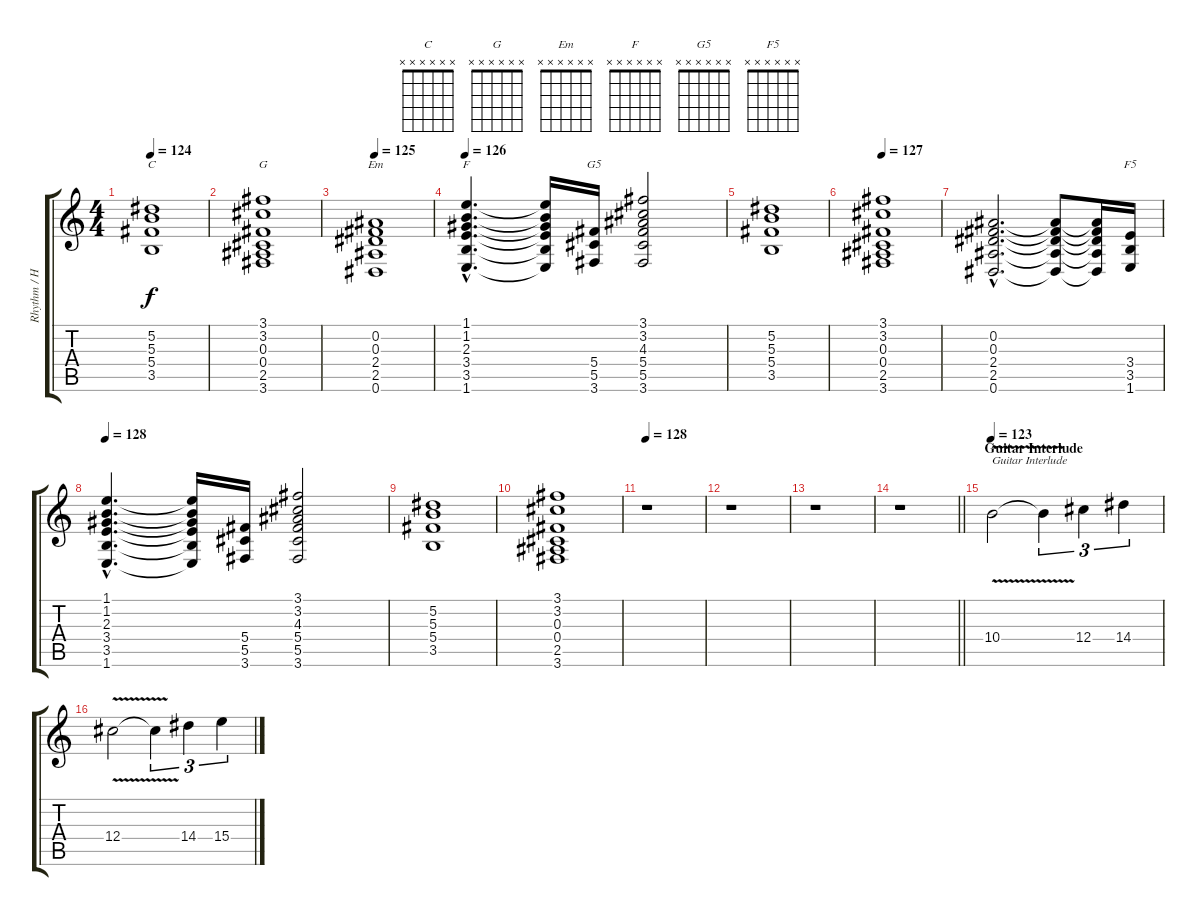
\track ("Rhythm / Harmony Guitar 2" "Rhythm / H") {instrument overdrivenguitar}
\staff {score tabs}
\tuning (Eb4 Bb3 Gb3 Db3 Ab2 Eb2) {hide}
\chord ("C" x x x x x x) {firstfret 0}
\chord ("G" x x x x x x) {firstfret 0}
\chord ("Em" x x x x x x) {firstfret 0}
\chord ("F" x x x x x x) {firstfret 0}
\chord ("G5" x x x x x x) {firstfret 0}
\chord ("F5" x x x x x x) {firstfret 0}
\ts (4 4)
\tempo 124
\clef g2
\ks c
(5.2 5.3 5.4 3.5).1{ch "C" dy f} |
(3.1 3.2 0.3 0.4 2.5 3.6).1{ch "G"} |
\tempo 125
(0.2 0.3 2.4 2.5 0.6).1{ch "Em"} |
\tempo 126
(1.1{hac} 1.2{hac} 2.3{hac} 3.4{hac} 3.5{hac} 1.6{hac}).4{d ch "F"} (1.1{t} 1.2{t} 2.3{t} 3.4{t} 3.5{t} 1.6{t}).16 (5.4 5.5 3.6).16{ch "G5"} (3.1 3.2 4.3 5.4 5.5 3.6).2 |
(5.2 5.3 5.4 3.5).1 |
\tempo 127
(3.1 3.2 0.3 0.4 2.5 3.6).1 |
(0.2{hac} 0.3{hac} 2.4{hac} 2.5{hac} 0.6{hac}).2{d} (0.2{t} 0.3{t} 2.4{t} 2.5{t} 0.6{t}).8 (0.2{t} 0.3{t} 2.4{t} 2.5{t} 0.6{t}).16 (3.4 3.5 1.6).16{ch "F5"} |
\tempo 128
(1.1{hac} 1.2{hac} 2.3{hac} 3.4{hac} 3.5{hac} 1.6{hac}).4{d} (1.1{t} 1.2{t} 2.3{t} 3.4{t} 3.5{t} 1.6{t}).16 (5.4 5.5 3.6).16 (3.1 3.2 4.3 5.4 5.5 3.6).2 |
(5.2 5.3 5.4 3.5).1 |
(3.1 3.2 0.3 0.4 2.5 3.6).1 |
\tempo 128
r.1 |
r.1 |
r.1 |
\barLineRight lightlight
r.1 |
\section ("" "Guitar Interlude")
\tempo 123
10.4{v}.2{txt "Guitar Interlude" balance 13 instrument distortionguitar} 10.4{t}.4{tu (3 2)} 12.4.4{tu (3 2)} 14.4.4{tu (3 2)} |
12.4{v}.2 12.4{t}.4{tu (3 2)} 14.4.4{tu (3 2)} 15.4.4{tu (3 2)}
